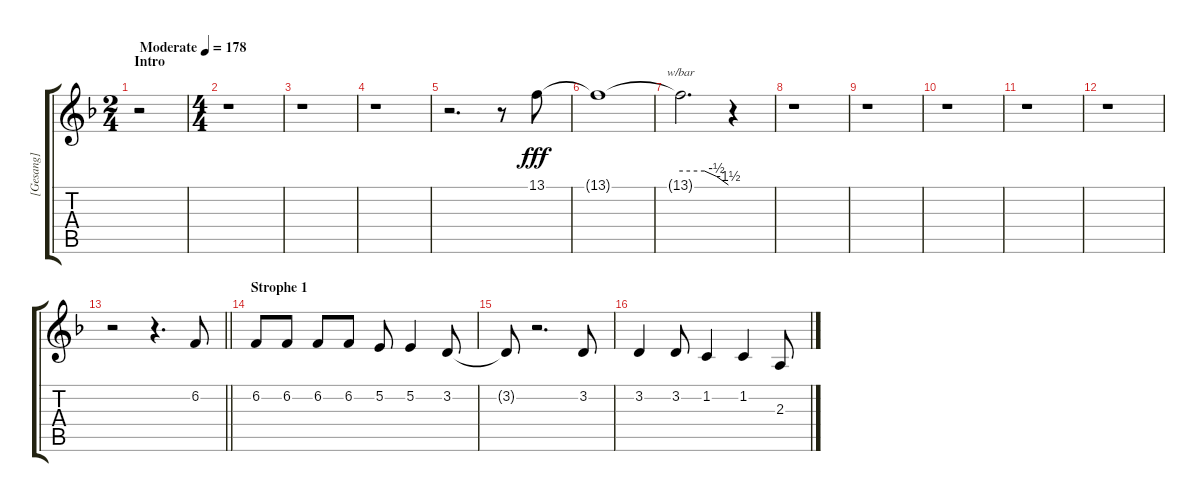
\track ("[Gesang]" "[Gesang]") {instrument tenorsax}
\staff {score tabs}
\tuning (E4 B3 G3 D3 A2 D2) {hide}
\ts (2 4)
\section ("" "Intro")
\tempo (178 "Moderate")
\clef g2
\ks dminor
r.2{dy fff instrument tenorsax} |
\ts (4 4)
r.1 |
r.1 |
r.1 |
r.2{d} r.8 13.1.8 |
13.1{t}.1 |
13.1{t}.2{d tbe (custom default 0 0 30 0 45 -2 60 -6)} r.4 |
r.1 |
r.1 |
r.1 |
r.1 |
r.1 |
\barLineRight lightlight
r.2 r.4{d} 6.2.8 |
\section ("" "Strophe 1")
6.2.8 6.2.8 6.2.8 6.2.8 5.2.8 5.2.4 3.2.8 |
3.2{t}.8 r.2{d} 3.2.8 |
3.2.4 3.2.8 1.2.4 1.2.4 2.3.8
